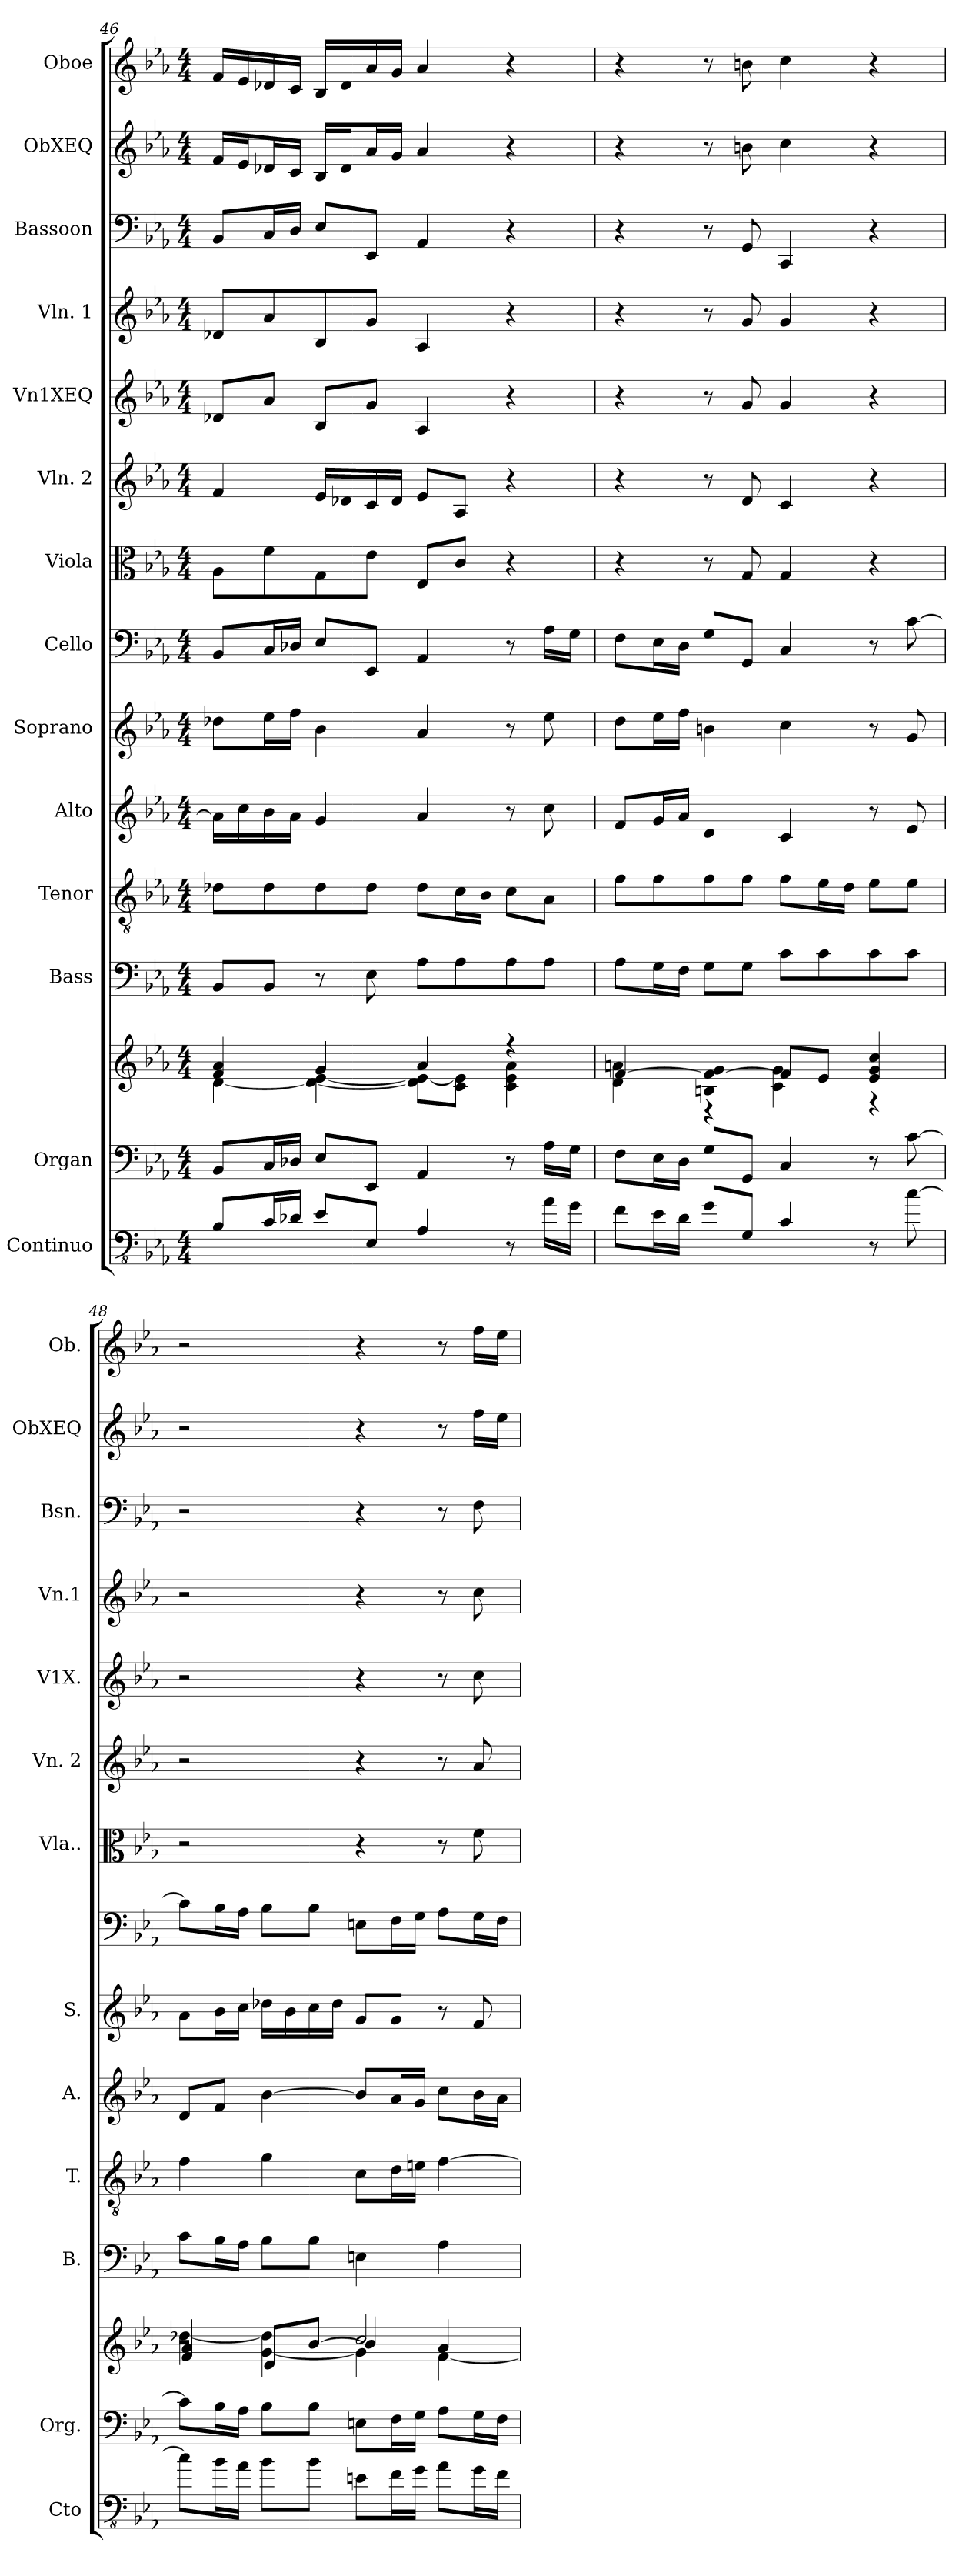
**kern	**kern	**kern	**kern	**kern	**kern	**kern	**kern	**kern	**kern	**kern	**kern	**kern	**kern	**kern
*part14	*part13	*part13	*part12	*part11	*part10	*part9	*part8	*part7	*part6	*part5	*part4	*part3	*part2	*part1
*staff15	*staff14	*staff13	*staff12	*staff11	*staff10	*staff9	*staff8	*staff7	*staff6	*staff5	*staff4	*staff3	*staff2	*staff1
*I"Continuo	*I"Organ	*	*I"Bass	*I"Tenor	*I"Alto	*I"Soprano	*I"Cello	*I"Viola	*I"Vln. 2	*I"Vn1XEQ	*I"Vln. 1	*I"Bassoon	*I"ObXEQ	*I"Oboe
*I'Cto	*I'Org.	*	*I'B.	*I'T.	*I'A.	*I'S.	*	*I'Vla..	*I'Vn. 2	*I'V1X.	*I'Vn.1	*I'Bsn.	*I'ObXEQ	*I'Ob.
!!LO:PB:g=z
*clefFv4	*clefF4	*clefG2	*clefF4	*clefGv2	*clefG2	*clefG2	*clefF4	*clefC3	*clefG2	*clefG2	*clefG2	*clefF4	*clefG2	*clefG2
*ITrd7c12	*	*	*	*	*	*	*	*	*	*	*	*	*	*
*k[b-e-a-]	*k[b-e-a-]	*k[b-e-a-]	*k[b-e-a-]	*k[b-e-a-]	*k[b-e-a-]	*k[b-e-a-]	*k[b-e-a-]	*k[b-e-a-]	*k[b-e-a-]	*k[b-e-a-]	*k[b-e-a-]	*k[b-e-a-]	*k[b-e-a-]	*k[b-e-a-]
*M4/4	*M4/4	*M4/4	*M4/4	*M4/4	*M4/4	*M4/4	*M4/4	*M4/4	*M4/4	*M4/4	*M4/4	*M4/4	*M4/4	*M4/4
=46	=46	=46	=46	=46	=46	=46	=46	=46	=46	=46	=46	=46	=46	=46
*	*	*^	*	*	*	*	*	*	*	*	*	*	*	*
8BBB-/L	8BB-/L	4f/ 4a-/	[4d\	8BB-/L	8d-X\L	16a-\LL]	8dd-X\L	8BB-/L	8A-\L	4f/	8d-X/L	8d-X/L	8BB-/L	16f/LL	16f/LL
.	.	.	.	.	.	16cc\	.	.	.	.	.	.	.	16e-/J	16e-/
16CC/L	16C/L	.	.	8BB-/J	8d-\	16b-\	16ee-\L	16C/L	8f\	.	8a-/J	8a-/	16C/L	16d-X/L	16d-X/
16DD-X/JJ	16D-X/JJ	.	.	.	.	16a-\JJ	16ff\JJ	16D-X/JJ	.	.	.	.	16D/JJ	16c/JJ	16c/JJ
8EE-/L	8E-/L	4g/	4d\_ [4e-\	8r	8d-\	4g/	4b-\	8E-/L	8G\	16e-/LL	8B-/L	8B-/	8E-/L	16B-/LL	16B-/LL
.	.	.	.	.	.	.	.	.	.	16d-X/	.	.	.	16d-/J	16d-/
8EEE-/J	8EE-/J	.	.	8E-\	8d-\J	.	.	8EE-/J	8e-\J	16c/	8g/J	8g/J	8EE-/J	16a-/L	16a-/
.	.	.	.	.	.	.	.	.	.	16d-/JJ	.	.	.	16g/JJ	16g/JJ
4AAA-/	4AA-/	4a-/	8d\] 8e-\_L	8A-\L	8d-\L	4a-/	4a-/	4AA-/	8E-/L	8e-/L	4A-/	4A-/	4AA-/	4a-/	4a-/
.	.	.	8c\ 8e-\]J	8A-\	16c\L	.	.	.	8c/J	8A-/J	.	.	.	.	.
.	.	.	.	.	16B-\JJ	.	.	.	.	.	.	.	.	.	.
8r	8r	4r	4c\ 4e-\ 4a-\	8A-\	8c\L	8r	8r	8r	4r	4r	4r	4r	4r	4r	4r
16AA-\LL	16A-\LL	.	.	8A-\J	8A-\J	8cc\	8ee-\	16A-\LL	.	.	.	.	.	.	.
16GG\JJ	16G\JJ	.	.	.	.	.	.	16G\JJ	.	.	.	.	.	.	.
=47	=47	=47	=47	=47	=47	=47	=47	=47	=47	=47	=47	=47	=47	=47	=47
8FF\L	8F\L	[4f/	4d\ 4an\	8A-\L	8f\L	8f/L	8dd\L	8F\L	4r	4r	4r	4r	4r	4r	4r
16EE-\L	16E-\L	.	.	16G\L	8f\	16g/L	16ee-\L	16E-\L	.	.	.	.	.	.	.
16DD\JJ	16D\JJ	.	.	16F\JJ	.	16a-/JJ	16ff\JJ	16D\JJ	.	.	.	.	.	.	.
8GG/L	8G/L	4Bn/ 4f/_ 4g/	4r	8G\L	8f\	4d/	4bn\	8G/L	8r	8r	8r	8r	8r	8r	8r
8GGG/J	8GG/J	.	.	8G\J	8f\J	.	.	8GG/J	8G/	8d/	8g/	8g/	8GG/	8bn\	8bn\
4CC/	4C/	8f/L]	4c\ 4g\	8c\L	8f\L	4c/	4cc\	4C/	4G/	4c/	4g/	4g/	4CC/	4cc\	4cc\
.	.	8e-/J	.	8c\	16e-\L	.	.	.	.	.	.	.	.	.	.
.	.	.	.	.	16d\JJ	.	.	.	.	.	.	.	.	.	.
8r	8r	4e-/ 4g/ 4cc/	4r	8c\	8e-\L	8r	8r	8r	4r	4r	4r	4r	4r	4r	4r
[8C\	[8c\	.	.	8c\J	8e-\J	8e-/	8g/	[8c\	.	.	.	.	.	.	.
!!LO:PB:g=z
=48	=48	=48	=48	=48	=48	=48	=48	=48	=48	=48	=48	=48	=48	=48	=48
*	*	*	*^	*	*	*	*	*	*	*	*	*	*	*	*
8C\L]	8c\L]	2r	[4dd-X\	4f/ 4a-/	8c\L	4f\	8d/L	8a-\L	8c\L]	2r	2r	2r	2r	2r	2r	2r
16BB-\L	16B-\L	.	.	.	16B-\L	.	8f/J	16b-\L	16B-\L	.	.	.	.	.	.	.
16AA-\JJ	16A-\JJ	.	.	.	16A-\JJ	.	.	16cc\JJ	16A-\JJ	.	.	.	.	.	.	.
8BB-\L	8B-\L	.	[4g\ 4dd-\]	8d/L	8B-\L	4g\	[4b-\	16dd-X\LL	8B-\L	.	.	.	.	.	.	.
.	.	.	.	.	.	.	.	16b-\	.	.	.	.	.	.	.	.
8BB-\J	8B-\J	.	.	[8b-/J	8B-\J	.	.	16cc\	8B-\J	.	.	.	.	.	.	.
.	.	.	.	.	.	.	.	16dd-\JJ	.	.	.	.	.	.	.	.
8EEn\L	8En\L	2cc/	4g\]	4b-/]	4En\	8c\L	8b-/L]	8g/L	8En\L	4r	4r	4r	4r	4r	4r	4r
16FF\L	16F\L	.	.	.	.	16d\L	16a-/L	8g/J	16F\L	.	.	.	.	.	.	.
16GG\JJ	16G\JJ	.	.	.	.	16en\JJ	16g/JJ	.	16G\JJ	.	.	.	.	.	.	.
8AA-\L	8A-\L	.	[4f\	4a-/	4A-\	[4f\	8cc\L	8r	8A-\L	8r	8r	8r	8r	8r	8r	8r
16GG\L	16G\L	.	.	.	.	.	16b-\L	8f/	16G\L	8f\	8a-/	8cc\	8cc\	8F\	16ff\LL	16ff\LL
16FF\JJ	16F\JJ	.	.	.	.	.	16a-\JJ	.	16F\JJ	.	.	.	.	.	16ee-\JJ	16ee-\JJ
*	*	*v	*v	*v	*	*	*	*	*	*	*	*	*	*	*	*
=	=	=	=	=	=	=	=	=	=	=	=	=	=	=
*-	*-	*-	*-	*-	*-	*-	*-	*-	*-	*-	*-	*-	*-	*-
